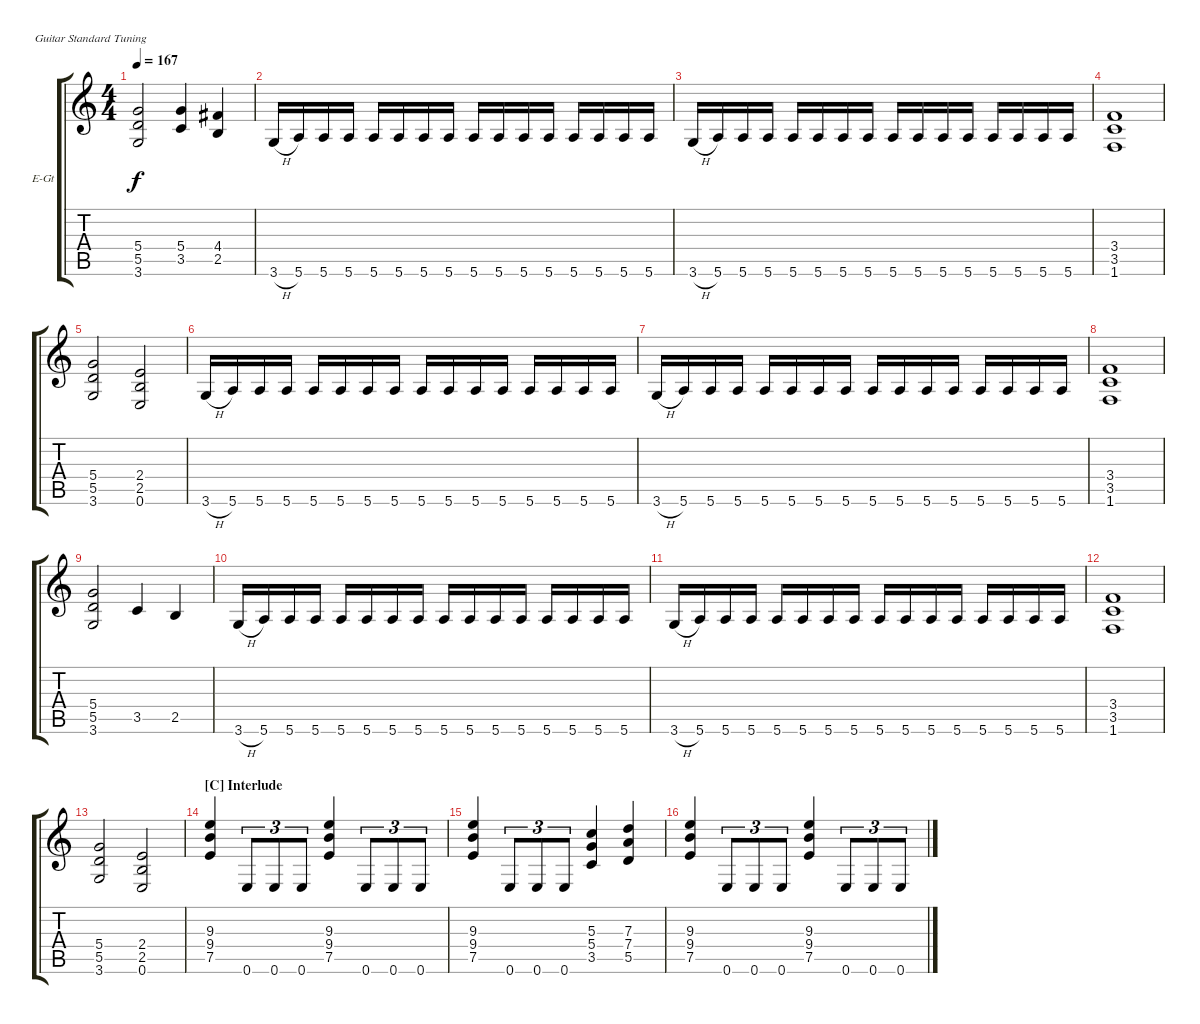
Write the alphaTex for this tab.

\defaultSystemsLayout 4
\bracketExtendMode groupsimilarinstruments
\firstSystemTrackNameOrientation horizontal
\otherSystemsTrackNameOrientation horizontal
\track ("Rhythm Guitar" "E-Gt") {instrument distortionguitar}
\staff {score tabs}
\tuning (E4 B3 G3 D3 A2 E2)
\ts (4 4)
\tempo 167
\clef g2
\scale
0.333333
\ks c
(3.6 5.5 5.4).2{dy f} (3.5 5.4).4 (2.5 4.4).4 |
\scale
0.333333 3.6{h}.16 5.6.16 5.6.16 5.6.16 5.6.16 5.6.16 5.6.16 5.6.16 5.6.16 5.6.16 5.6.16 5.6.16 5.6.16 5.6.16 5.6.16 5.6.16 |
\scale
0.333333 3.6{h}.16 5.6.16 5.6.16 5.6.16 5.6.16 5.6.16 5.6.16 5.6.16 5.6.16 5.6.16 5.6.16 5.6.16 5.6.16 5.6.16 5.6.16 5.6.16 |
\scale
0.333333 (1.6 3.5 3.4).1 |
\scale
0.333333 (3.6 5.5 5.4).2 (2.5 0.6 2.4).2 |
\scale
0.333333 3.6{h}.16 5.6.16 5.6.16 5.6.16 5.6.16 5.6.16 5.6.16 5.6.16 5.6.16 5.6.16 5.6.16 5.6.16 5.6.16 5.6.16 5.6.16 5.6.16 |
\scale
0.333333 3.6{h}.16 5.6.16 5.6.16 5.6.16 5.6.16 5.6.16 5.6.16 5.6.16 5.6.16 5.6.16 5.6.16 5.6.16 5.6.16 5.6.16 5.6.16 5.6.16 |
\scale
0.333333 (1.6 3.5 3.4).1 |
\scale
0.333333 (3.6 5.5 5.4).2 3.5.4 2.5.4 |
\scale
0.333333 3.6{h}.16 5.6.16 5.6.16 5.6.16 5.6.16 5.6.16 5.6.16 5.6.16 5.6.16 5.6.16 5.6.16 5.6.16 5.6.16 5.6.16 5.6.16 5.6.16 |
\scale
0.333333 3.6{h}.16 5.6.16 5.6.16 5.6.16 5.6.16 5.6.16 5.6.16 5.6.16 5.6.16 5.6.16 5.6.16 5.6.16 5.6.16 5.6.16 5.6.16 5.6.16 |
\scale
0.333333 (1.6 3.5 3.4).1 |
(3.6 5.5 5.4).2 (2.5 0.6 2.4).2 |
\section ("C" "Interlude")
(7.5 9.4 9.3).4 0.6.8{tu (3 2)} 0.6.8{tu (3 2)} 0.6.8{tu (3 2)} (7.5 9.4 9.3).4 0.6.8{tu (3 2)} 0.6.8{tu (3 2)} 0.6.8{tu (3 2)} |
(7.5 9.4 9.3).4 0.6.8{tu (3 2)} 0.6.8{tu (3 2)} 0.6.8{tu (3 2)} (3.5 5.4 5.3).4 (5.5 7.4 7.3).4 |
(7.5 9.4 9.3).4 0.6.8{tu (3 2)} 0.6.8{tu (3 2)} 0.6.8{tu (3 2)} (7.5 9.4 9.3).4 0.6.8{tu (3 2)} 0.6.8{tu (3 2)} 0.6.8{tu (3 2)}
